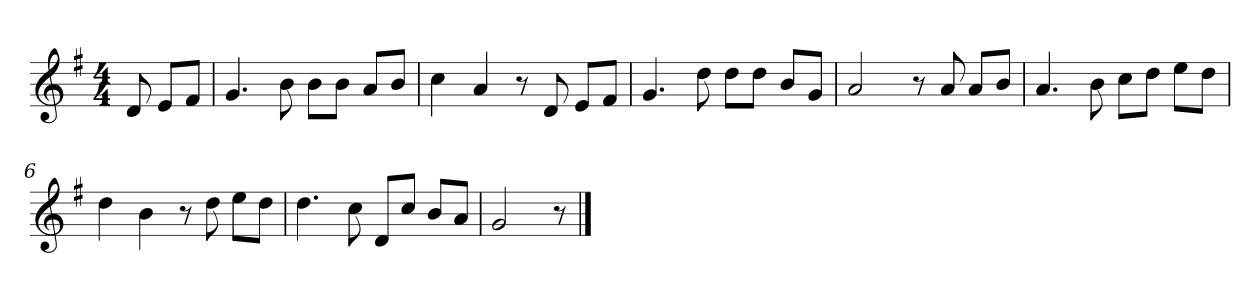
**kern
*part1
*staff1
*k[f#]
*M4/4
*MM120
=
8d
8eL
8f#J
=1
4.g
8b
8bL
8bJ
8aL
8bJ
=2
4cc
4a
8r
8d
8eL
8f#J
=3
4.g
8dd
8ddL
8ddJ
8bL
8gJ
=4
2a
8r
8a
8aL
8bJ
=5
4.a
8b
8ccL
8ddJ
8eeL
8ddJ
=6
4dd
4b
8r
8dd
8eeL
8ddJ
=7
4.dd
8cc
8dL
8ccJ
8bL
8aJ
=8
2g
8r
==
*-
